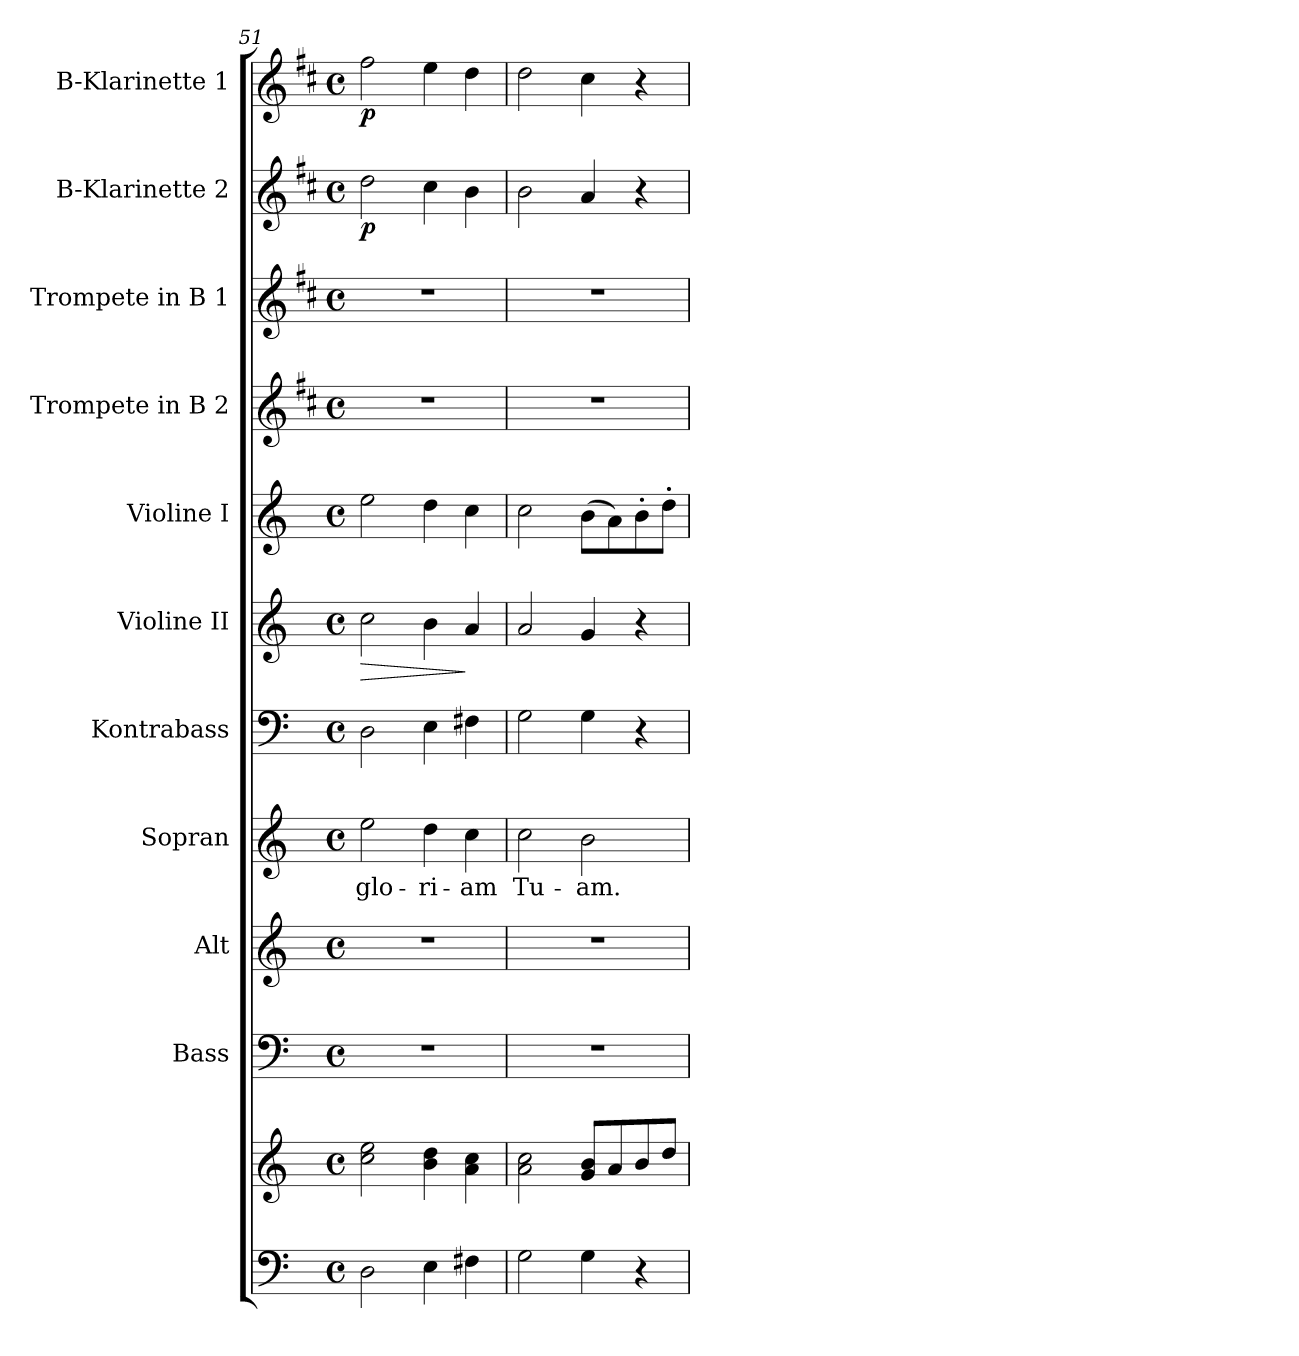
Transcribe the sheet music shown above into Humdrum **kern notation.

**kern	**kern	**kern	**kern	**kern	**text	**kern	**kern	**dynam	**kern	**kern	**kern	**kern	**dynam	**kern	**dynam
*part11	*part11	*part10	*part9	*part8	*part8	*part7	*part6	*part6	*part5	*part4	*part3	*part2	*part2	*part1	*part1
*staff12	*staff11	*staff10	*staff9	*staff8	*staff8	*staff7	*staff6	*staff6	*staff5	*staff4	*staff3	*staff2	*staff2	*staff1	*staff1
*	*	*I"Bass	*I"Alt	*I"Sopran	*	*I"Kontrabass	*I"Violine II	*	*I"Violine I	*I"Trompete in B 2	*I"Trompete in B 1	*I"B-Klarinette 2	*	*I"B-Klarinette 1	*
*	*	*I'B.	*I'A.	*I'S.	*	*I'Kb.	*I'Vl. II	*	*I'Vl. I	*I'Tr. 2	*I'Tr. 1	*I'B Kl. 2	*	*I'B Kl. 1	*
*clefF4	*clefG2	*clefF4	*clefG2	*clefG2	*	*clefF4	*clefG2	*	*clefG2	*clefG2	*clefG2	*clefG2	*	*clefG2	*
*	*	*	*	*	*	*ITrd7c12	*	*	*	*ITrd4c7	*ITrd4c7	*ITrd1c2	*	*ITrd1c2	*
*k[]	*k[]	*k[]	*k[]	*k[]	*	*k[]	*k[]	*	*k[]	*k[f#]	*k[f#]	*k[]	*	*k[]	*
*C:	*C:	*C:	*C:	*C:	*	*C:	*C:	*	*C:	*G:	*G:	*C:	*	*C:	*
*M4/4	*M4/4	*M4/4	*M4/4	*M4/4	*	*M4/4	*M4/4	*	*M4/4	*M4/4	*M4/4	*M4/4	*	*M4/4	*
*met(c)	*met(c)	*met(c)	*met(c)	*met(c)	*	*met(c)	*met(c)	*	*met(c)	*met(c)	*met(c)	*met(c)	*	*met(c)	*
=51	=51	=51	=51	=51	=51	=51	=51	=51	=51	=51	=51	=51	=51	=51	=51
!	!	!	!	!	!LO:LY:b	!	!	!LO:HP:b	!	!	!	!	!LO:DY:b	!	!LO:DY:b
2D\	2cc\ 2ee\	1r	1r	2ee\	glo-	2DD\	2cc\	>	2ee\	1r	1r	2cc\	p	2ee\	p
!	!	!	!	!	!LO:LY:b	!	!	!	!	!	!	!	!	!	!
4E\	4b\ 4dd\	.	.	4dd\	-ri-	4EE\	4b\	.	4dd\	.	.	4b\	.	4dd\	.
!	!	!	!	!	!LO:LY:b	!	!	!	!	!	!	!	!	!	!
4F#X\	4a\ 4cc\	.	.	4cc\	-am	4FF#X\	4a/	]	4cc\	.	.	4a\	.	4cc\	.
=52	=52	=52	=52	=52	=52	=52	=52	=52	=52	=52	=52	=52	=52	=52	=52
!	!	!	!	!	!LO:LY:b	!	!	!	!	!	!	!	!	!	!
2G\	2a\ 2cc\	1r	1r	2cc\	Tu-	2GG\	2a/	.	2cc\	1r	1r	2a\	.	2cc\	.
!	!	!	!	!	!LO:LY:b	!	!	!	!	!	!	!	!	!	!
4G\	8g/ 8b/L	.	.	2b\	-am.	4GG\	4g/	.	(>8b\L	.	.	4g/	.	4b\	.
.	8a/	.	.	.	.	.	.	.	8a\)	.	.	.	.	.	.
4r	8b/	.	.	.	.	4r	4r	.	8b'>\	.	.	4r	.	4r	.
.	8dd/J	.	.	.	.	.	.	.	8dd'>\J	.	.	.	.	.	.
=	=	=	=	=	=	=	=	=	=	=	=	=	=	=	=
*-	*-	*-	*-	*-	*-	*-	*-	*-	*-	*-	*-	*-	*-	*-	*-
